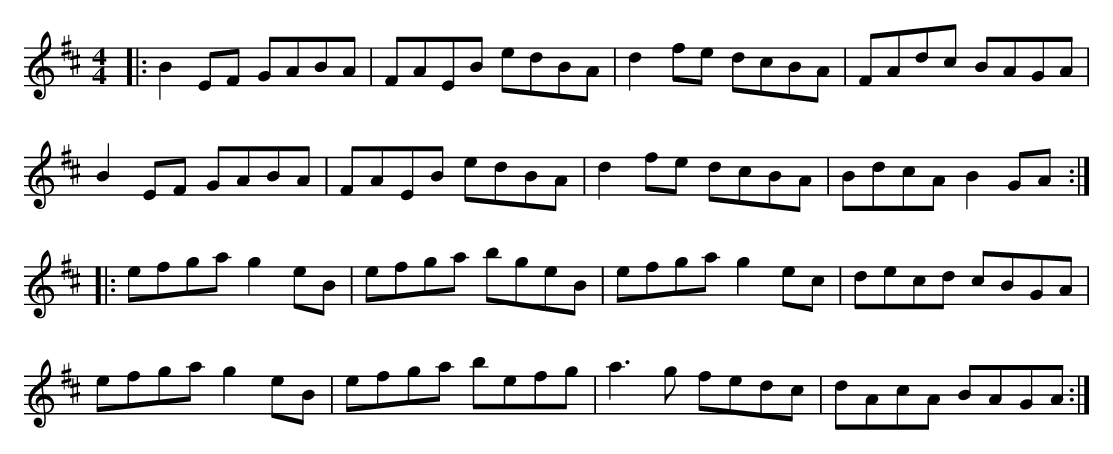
X:1
M:4/4
K:Edor
|:B2 EF GABA|FAEB edBA|d2 fe dcBA|FAdc BAGA|
B2 EF GABA|FAEB edBA|d2 fe dcBA|BdcA B2 GA:|
|:efga g2 eB|efga bgeB|efga g2 ec|decd cBGA|
efga g2 eB|efga befg|a3 g fedc|dAcA BAGA:|
